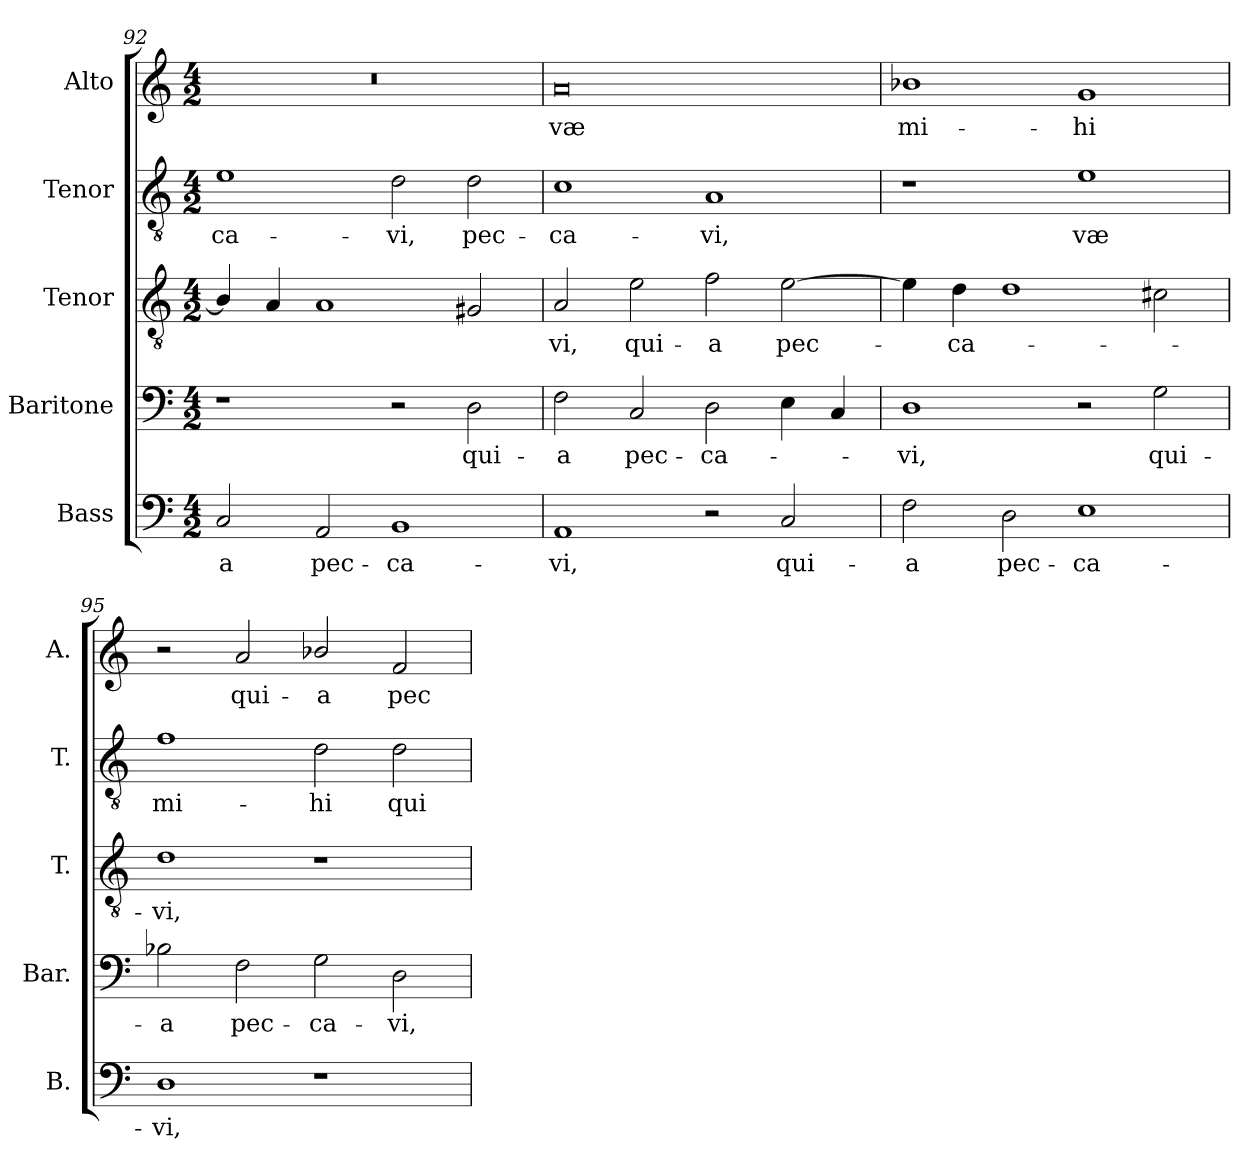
**kern	**text	**kern	**text	**kern	**text	**kern	**text	**kern	**text
*part5	*part5	*part4	*part4	*part3	*part3	*part2	*part2	*part1	*part1
*staff5	*staff5	*staff4	*staff4	*staff3	*staff3	*staff2	*staff2	*staff1	*staff1
*I"Bass	*	*I"Baritone	*	*I"Tenor	*	*I"Tenor	*	*I"Alto	*
*I'B.	*	*I'Bar.	*	*I'T.	*	*I'T.	*	*I'A.	*
*clefF4	*	*clefF4	*	*clefGv2	*	*clefGv2	*	*clefG2	*
*	*	*	*	*ITrd7c12	*	*ITrd7c12	*	*	*
*k[]	*	*k[]	*	*k[]	*	*k[]	*	*k[]	*
*C:	*	*C:	*	*C:	*	*C:	*	*C:	*
*M4/2	*	*M4/2	*	*M4/2	*	*M4/2	*	*M4/2	*
=92	=92	=92	=92	=92	=92	=92	=92	=92	=92
!	!LO:LY:b:color=#000000	!	!	!	!	!	!	!	!
!	!	!	!	!	!	!	!LO:LY:b:color=#000000	!LO:N:vis=1	!
2Ci/	-a	1r	.	4BB-i/]	.	1Ei	-ca-	0r	.
.	.	.	.	4AAi/	.	.	.	.	.
!	!LO:LY:b:color=#000000	!	!	!	!	!	!	!	!
2AAi/	pec-	.	.	1AAi	.	.	.	.	.
!	!LO:LY:b:color=#000000	!	!	!	!	!	!	!	!
!	!	!	!	!	!	!	!LO:LY:b:color=#000000	!	!
1BBi	-ca-	2r	.	.	.	2Di\	-vi,	.	.
!	!	!	!LO:LY:b:color=#000000	!	!	!	!	!	!
!	!	!	!	!	!	!	!LO:LY:b:color=#000000	!	!
.	.	2Di\	qui-	2GG#Xi/	.	2Di\	pec-	.	.
!!LO:PB:g=z
=93	=93	=93	=93	=93	=93	=93	=93	=93	=93
!	!LO:LY:b:color=#000000	!	!	!	!	!	!	!	!
!	!	!	!LO:LY:b:color=#000000	!	!	!	!	!	!
!	!	!	!	!	!LO:LY:b:color=#000000	!	!	!	!
!	!	!	!	!	!	!	!LO:LY:b:color=#000000	!	!
!	!	!	!	!	!	!	!	!	!LO:LY:b:color=#000000
1AAi	-vi,	2Fi\	-a	2AAi/	-vi,	1Ci	-ca-	0ai	væ
!	!	!	!LO:LY:b:color=#000000	!	!	!	!	!	!
!	!	!	!	!	!LO:LY:b:color=#000000	!	!	!	!
.	.	2Ci/	pec-	2Ei\	qui-	.	.	.	.
!	!	!	!LO:LY:b:color=#000000	!	!	!	!	!	!
!	!	!	!	!	!LO:LY:b:color=#000000	!	!	!	!
!	!	!	!	!	!	!	!LO:LY:b:color=#000000	!	!
2r	.	2Di\	-ca-	2Fi\	-a	1AAi	-vi,	.	.
!	!LO:LY:b:color=#000000	!	!	!	!	!	!	!	!
!	!	!	!	!	!LO:LY:b:color=#000000	!	!	!	!
2Ci/	qui-	4Ei\	.	[2Ei\	pec-	.	.	.	.
.	.	4Ci/	.	.	.	.	.	.	.
=94	=94	=94	=94	=94	=94	=94	=94	=94	=94
!	!LO:LY:b:color=#000000	!	!	!	!	!	!	!	!
!	!	!	!LO:LY:b:color=#000000	!	!	!	!	!	!
!	!	!	!	!	!	!	!	!	!LO:LY:b:color=#000000
2Fi\	-a	1Di	-vi,	4Ei\]	.	1r	.	1b-Xi	mi-
!	!	!	!	!	!LO:LY:b:color=#000000	!	!	!	!
.	.	.	.	4Di\	-ca-	.	.	.	.
!	!LO:LY:b:color=#000000	!	!	!	!	!	!	!	!
2Di\	pec-	.	.	1Di	.	.	.	.	.
!	!LO:LY:b:color=#000000	!	!	!	!	!	!	!	!
!	!	!	!	!	!	!	!LO:LY:b:color=#000000	!	!
!	!	!	!	!	!	!	!	!	!LO:LY:b:color=#000000
1Ei	-ca-	2r	.	.	.	1Ei	væ	1gi	-hi
!	!	!	!LO:LY:b:color=#000000	!	!	!	!	!	!
.	.	2Gi\	qui-	2C#Xi\	.	.	.	.	.
=95	=95	=95	=95	=95	=95	=95	=95	=95	=95
!	!LO:LY:b:color=#000000	!	!	!	!	!	!	!	!
!	!	!	!LO:LY:b:color=#000000	!	!	!	!	!	!
!	!	!	!	!	!LO:LY:b:color=#000000	!	!	!	!
!	!	!	!	!	!	!	!LO:LY:b:color=#000000	!	!
1Di	-vi,	2B-Xi\	-a	1Di	-vi,	1Fi	mi-	2r	.
!	!	!	!LO:LY:b:color=#000000	!	!	!	!	!	!
!	!	!	!	!	!	!	!	!	!LO:LY:b:color=#000000
.	.	2Fi\	pec-	.	.	.	.	2ai/	qui-
!	!	!	!LO:LY:b:color=#000000	!	!	!	!	!	!
!	!	!	!	!	!	!	!LO:LY:b:color=#000000	!	!
!	!	!	!	!	!	!	!	!	!LO:LY:b:color=#000000
1r	.	2Gi\	-ca-	1r	.	2Di\	-hi	2b-Xi/	-a
!	!	!	!LO:LY:b:color=#000000	!	!	!	!	!	!
!	!	!	!	!	!	!	!LO:LY:b:color=#000000	!	!
!	!	!	!	!	!	!	!	!	!LO:LY:b:color=#000000
.	.	2Di\	-vi,	.	.	2Di\	qui-	2fi/	pec-
=	=	=	=	=	=	=	=	=	=
*-	*-	*-	*-	*-	*-	*-	*-	*-	*-
